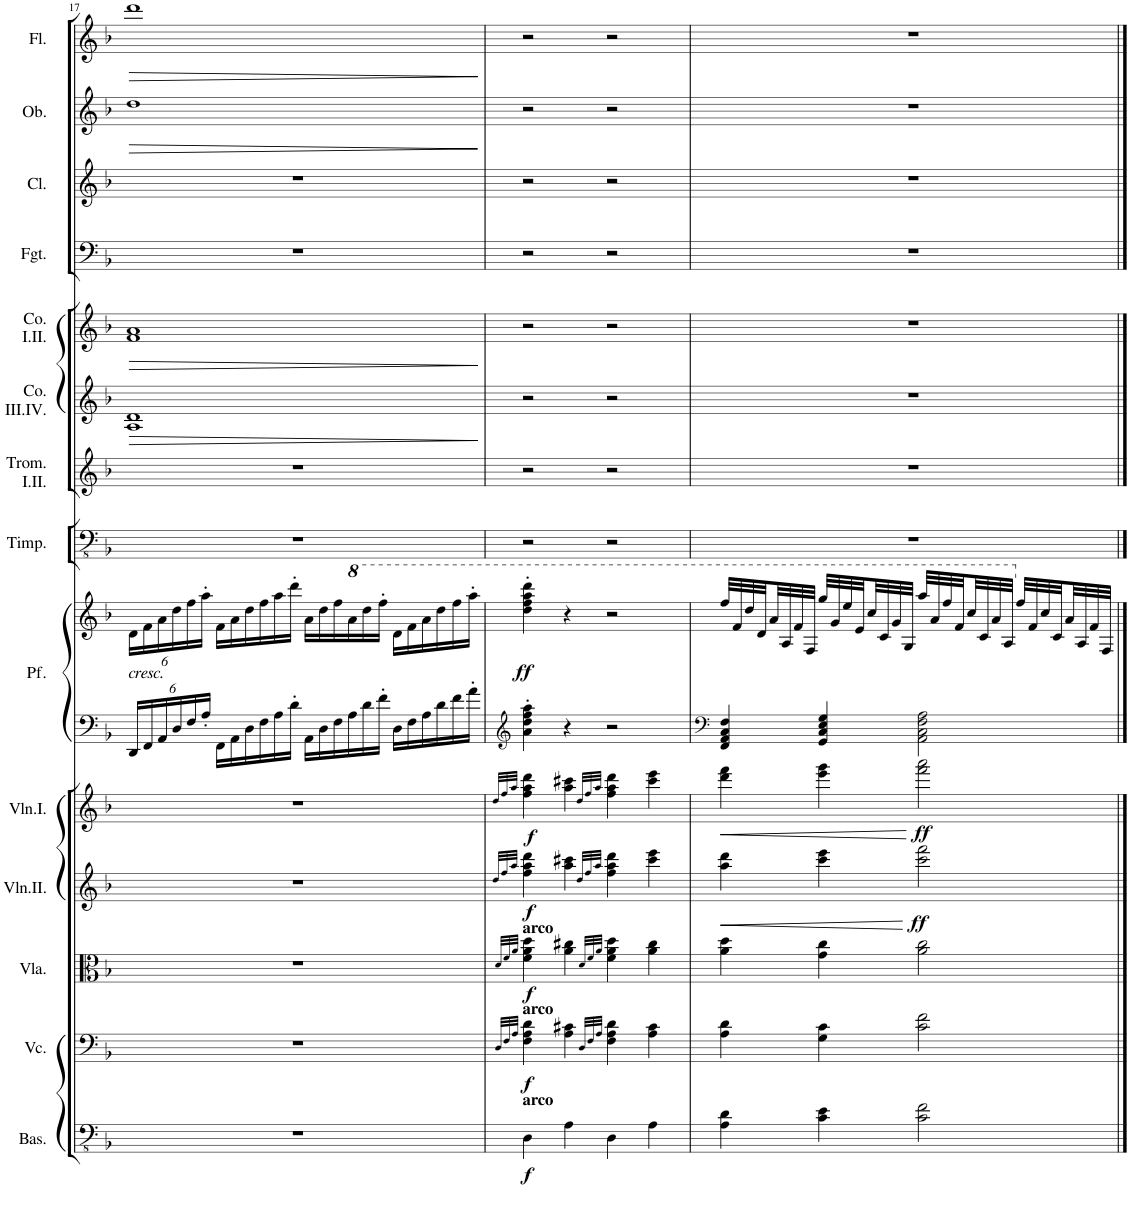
**kern	**dynam	**kern	**dynam	**kern	**dynam	**kern	**dynam	**kern	**dynam	**kern	**kern	**dynam	**kern	**kern	**kern	**dynam	**kern	**dynam	**kern	**kern	**kern	**dynam	**kern	**dynam
*part14	*part14	*part13	*part13	*part12	*part12	*part11	*part11	*part10	*part10	*part9	*part9	*part9	*part8	*part7	*part6	*part6	*part5	*part5	*part4	*part3	*part2	*part2	*part1	*part1
*staff15	*staff15	*staff14	*staff14	*staff13	*staff13	*staff12	*staff12	*staff11	*staff11	*staff10	*staff9	*staff9/10	*staff8	*staff7	*staff6	*staff6	*staff5	*staff5	*staff4	*staff3	*staff2	*staff2	*staff1	*staff1
*I"Basso.	*	*I"Violoncello.	*	*I"Viola.	*	*I"Violino II.	*	*I"Violino I.	*	*I"Pianoforte.	*	*	*I"Timpani. in A - C - D - E.	*I"Trombe I, II. in Bb.	*I"Corni III, IV. in F.	*	*I"Corni I, II. in F.	*	*I"Fagotti I, II.	*I"Clarinetti I, II. in Bb.	*I"Oboi I, II.	*	*I"Flauti I, II.	*
*I'Bas.	*	*I'Vc.	*	*I'Vla.	*	*I'Vln.II.	*	*I'Vln.I.	*	*I'Pf.	*	*	*I'Timp.	*I'Trom. I.II.	*I'Co. III.IV.	*	*I'Co. I.II.	*	*I'Fgt.	*I'Cl.	*I'Ob.	*	*I'Fl.	*
!!LO:PB:g=z
*clefFv4	*	*clefF4	*	*clefC3	*	*clefG2	*	*clefG2	*	*clefF4	*clefG2	*	*clefFv4	*clefG2	*clefG2	*	*clefG2	*	*clefF4	*clefG2	*clefG2	*	*clefG2	*
*	*	*	*	*	*	*	*	*	*	*	*	*	*	*	*ITrd4c7	*	*ITrd4c7	*	*	*	*	*	*	*
*k[b-]	*	*k[b-]	*	*k[b-]	*	*k[b-]	*	*k[b-]	*	*k[b-]	*k[b-]	*	*k[b-]	*k[b-]	*k[b-]	*	*k[b-]	*	*k[b-]	*k[b-]	*k[b-]	*	*k[b-]	*
*M4/4	*	*M4/4	*	*M4/4	*	*M4/4	*	*M4/4	*	*M4/4	*M4/4	*	*M4/4	*M4/4	*M4/4	*	*M4/4	*	*M4/4	*M4/4	*M4/4	*	*M4/4	*
*met(c)	*	*met(c)	*	*met(c)	*	*met(c)	*	*met(c)	*	*met(c)	*met(c)	*	*met(c)	*met(c)	*met(c)	*	*met(c)	*	*met(c)	*met(c)	*met(c)	*	*met(c)	*
*	*	*	*	*	*	*	*	*	*	*Xbrackettup	*Xbrackettup	*	*	*	*	*	*	*	*	*	*	*	*	*
=17	=17	=17	=17	=17	=17	=17	=17	=17	=17	=17	=17	=17	=17	=17	=17	=17	=17	=17	=17	=17	=17	=17	=17	=17
!	!	!	!	!	!	!	!	!	!	!	!LO:TX:b:i:t=cresc.	!	!	!	!	!	!	!	!	!	!	!	!	!
!	!	!	!	!	!	!	!	!	!	!	!	!	!	!	!	!LO:HP:b	!	!LO:HP:b	!	!	!	!LO:HP:b	!	!LO:HP:b
1r	.	1r	.	1r	.	1r	.	1r	.	24DD/LL	24d\LL	.	1r	1r	1A 1d	>	1f 1a	>	1r	1r	1dd	>	1ddd	>
.	.	.	.	.	.	.	.	.	.	24FF/	24f\	.	.	.	.	.	.	.	.	.	.	.	.	.
.	.	.	.	.	.	.	.	.	.	24AA/	24a\	.	.	.	.	.	.	.	.	.	.	.	.	.
.	.	.	.	.	.	.	.	.	.	24D/	24dd\	.	.	.	.	.	.	.	.	.	.	.	.	.
.	.	.	.	.	.	.	.	.	.	24F/	24ff\	.	.	.	.	.	.	.	.	.	.	.	.	.
.	.	.	.	.	.	.	.	.	.	24A'/JJ	24aa'\JJ	.	.	.	.	.	.	.	.	.	.	.	.	.
.	.	.	.	.	.	.	.	.	.	24FF\LL	24f\LL	.	.	.	.	.	.	.	.	.	.	.	.	.
.	.	.	.	.	.	.	.	.	.	24AA\	24a\	.	.	.	.	.	.	.	.	.	.	.	.	.
.	.	.	.	.	.	.	.	.	.	24D\	24dd\	.	.	.	.	.	.	.	.	.	.	.	.	.
.	.	.	.	.	.	.	.	.	.	24F\	24ff\	.	.	.	.	.	.	.	.	.	.	.	.	.
.	.	.	.	.	.	.	.	.	.	24A\	24aa\	.	.	.	.	.	.	.	.	.	.	.	.	.
.	.	.	.	.	.	.	.	.	.	24d'\JJ	24ddd'\JJ	.	.	.	.	.	.	.	.	.	.	.	.	.
.	.	.	.	.	.	.	.	.	.	24AA\LL	24a\LL	.	.	.	.	.	.	.	.	.	.	.	.	.
.	.	.	.	.	.	.	.	.	.	24D\	24dd\	.	.	.	.	.	.	.	.	.	.	.	.	.
.	.	.	.	.	.	.	.	.	.	24F\	24ff\	.	.	.	.	.	.	.	.	.	.	.	.	.
*	*	*	*	*	*	*	*	*	*	*	*8va	*	*	*	*	*	*	*	*	*	*	*	*	*
.	.	.	.	.	.	.	.	.	.	24A\	24aa\	.	.	.	.	.	.	.	.	.	.	.	.	.
.	.	.	.	.	.	.	.	.	.	24d\	24ddd\	.	.	.	.	.	.	.	.	.	.	.	.	.
.	.	.	.	.	.	.	.	.	.	24f'\JJ	24fff'\JJ	.	.	.	.	.	.	.	.	.	.	.	.	.
.	.	.	.	.	.	.	.	.	.	24D\LL	24dd\LL	.	.	.	.	.	.	.	.	.	.	.	.	.
.	.	.	.	.	.	.	.	.	.	24F\	24ff\	.	.	.	.	.	.	.	.	.	.	.	.	.
.	.	.	.	.	.	.	.	.	.	24A\	24aa\	.	.	.	.	.	.	.	.	.	.	.	.	.
.	.	.	.	.	.	.	.	.	.	24d\	24ddd\	.	.	.	.	.	.	.	.	.	.	.	.	.
.	.	.	.	.	.	.	.	.	.	24f\	24fff\	.	.	.	.	.	.	.	.	.	.	.	.	.
.	.	.	.	.	.	.	.	.	.	24a'\JJ	24aaa'\JJ	.	.	.	.	.	.	.	.	.	.	.	.	.
.	.	.	.	.	.	.	.	.	.	.	.	.	.	.	.	]	.	]	.	.	.	]	.	]
=18	=18	=18	=18	=18	=18	=18	=18	=18	=18	=18	=18	=18	=18	=18	=18	=18	=18	=18	=18	=18	=18	=18	=18	=18
.	.	32qD/LLL	.	32qd/LLL	.	32qdd/LLL	.	32qdd/LLL	.	.	.	.	.	.	.	.	.	.	.	.	.	.	.	.
.	.	32qF/	.	32qf/	.	32qff/	.	32qff/	.	.	.	.	.	.	.	.	.	.	.	.	.	.	.	.
.	.	32qA/JJJ	.	32qa/JJJ	.	32qaa/JJJ	.	32qaa/JJJ	.	.	.	.	.	.	.	.	.	.	.	.	.	.	.	.
*	*	*	*	*	*	*	*	*	*	*clefG2	*	*	*	*	*	*	*	*	*	*	*	*	*	*
!	!	!	!	!LO:TX:a:B:t=arco	!	!	!	!	!	!	!	!	!	!	!	!	!	!	!	!	!	!	!	!
!	!	!LO:TX:a:B:t=arco	!	!	!	!	!	!	!	!	!	!	!	!	!	!	!	!	!	!	!	!	!	!
!LO:TX:a:B:t=arco	!	!	!	!	!	!	!	!	!	!	!	!	!	!	!	!	!	!	!	!	!	!	!	!
!	!LO:DY:b	!	!LO:DY:b	!	!LO:DY:b	!	!LO:DY:b	!	!LO:DY:b	!	!	!LO:DY:b	!	!	!	!	!	!	!	!	!	!	!	!
4DD\	f	4F\ 4A\ 4d\	f	4f\ 4a\ 4dd\	f	4ff\ 4aa\ 4ddd\	f	4ff\ 4aa\ 4ddd\	f	4a\' 4dd\' 4ff\' 4aa\'	4ddd\' 4fff\' 4aaa\' 4dddd\'	ff	2r	2r	2r	.	2r	.	2r	2r	2r	.	2r	.
4AA\	.	4A\ 4c#X\	.	4a\ 4cc#X\	.	4aa\ 4ccc#X\	.	4aa\ 4ccc#X\	.	4r	4r	.	.	.	.	.	.	.	.	.	.	.	.	.
.	.	32qD/LLL	.	32qd/LLL	.	32qdd/LLL	.	32qdd/LLL	.	.	.	.	.	.	.	.	.	.	.	.	.	.	.	.
.	.	32qF/	.	32qf/	.	32qff/	.	32qff/	.	.	.	.	.	.	.	.	.	.	.	.	.	.	.	.
.	.	32qA/JJJ	.	32qa/JJJ	.	32qaa/JJJ	.	32qaa/JJJ	.	.	.	.	.	.	.	.	.	.	.	.	.	.	.	.
4DD\	.	4F\ 4A\ 4d\	.	4f\ 4a\ 4dd\	.	4ff\ 4aa\ 4ddd\	.	4ff\ 4aa\ 4ddd\	.	2r	2r	.	2r	2r	2r	.	2r	.	2r	2r	2r	.	2r	.
4AA\	.	4A\ 4c#\	.	4a\ 4cc#\	.	4ccc#\ 4eee\	.	4ccc#\ 4eee\	.	.	.	.	.	.	.	.	.	.	.	.	.	.	.	.
=19	=19	=19	=19	=19	=19	=19	=19	=19	=19	=19	=19	=19	=19	=19	=19	=19	=19	=19	=19	=19	=19	=19	=19	=19
*	*	*	*	*	*	*	*	*	*	*clefF4	*	*	*	*	*	*	*	*	*	*	*	*	*	*
!	!	!	!	!	!	!	!LO:HP:b	!	!LO:HP:b	!	!	!	!	!	!	!	!	!	!	!	!	!	!	!
4AA\ 4D\	.	4A\ 4d\	.	4a\ 4dd\	.	4aa\ 4ddd\	<	4ddd\ 4fff\	<	4FF/ 4AA/ 4C/ 4F/	32fff/LLL	.	1r	1r	1r	.	1r	.	1r	1r	1r	.	1r	.
.	.	.	.	.	.	.	.	.	.	.	32ff/	.	.	.	.	.	.	.	.	.	.	.	.	.
.	.	.	.	.	.	.	.	.	.	.	32ddd/	.	.	.	.	.	.	.	.	.	.	.	.	.
.	.	.	.	.	.	.	.	.	.	.	32dd/	.	.	.	.	.	.	.	.	.	.	.	.	.
.	.	.	.	.	.	.	.	.	.	.	32aa/	.	.	.	.	.	.	.	.	.	.	.	.	.
.	.	.	.	.	.	.	.	.	.	.	32a/	.	.	.	.	.	.	.	.	.	.	.	.	.
.	.	.	.	.	.	.	.	.	.	.	32ff/	.	.	.	.	.	.	.	.	.	.	.	.	.
.	.	.	.	.	.	.	.	.	.	.	32f/JJJ	.	.	.	.	.	.	.	.	.	.	.	.	.
4C\ 4E\	.	4G\ 4c\	.	4g\ 4cc\	.	4ccc\ 4eee\	.	4eee\ 4ggg\	.	4GG/ 4C/ 4E/ 4G/	32ggg/LLL	.	.	.	.	.	.	.	.	.	.	.	.	.
.	.	.	.	.	.	.	.	.	.	.	32gg/	.	.	.	.	.	.	.	.	.	.	.	.	.
.	.	.	.	.	.	.	.	.	.	.	32eee/	.	.	.	.	.	.	.	.	.	.	.	.	.
.	.	.	.	.	.	.	.	.	.	.	32ee/	.	.	.	.	.	.	.	.	.	.	.	.	.
.	.	.	.	.	.	.	.	.	.	.	32ccc/	.	.	.	.	.	.	.	.	.	.	.	.	.
.	.	.	.	.	.	.	.	.	.	.	32cc/	.	.	.	.	.	.	.	.	.	.	.	.	.
.	.	.	.	.	.	.	.	.	.	.	32gg/	.	.	.	.	.	.	.	.	.	.	.	.	.
.	.	.	.	.	.	.	.	.	.	.	32g/JJJ	.	.	.	.	.	.	.	.	.	.	.	.	.
!	!	!	!	!	!	!	!LO:DY:n=1:b	!	!LO:DY:n=1:b	!	!	!	!	!	!	!	!	!	!	!	!	!	!	!
2C\ 2F\	.	2c\ 2f\	.	2a\ 2cc\	.	2ccc\ 2fff\	[ ff	2fff\ 2aaa\	[ ff	2AA\ 2C\ 2F\ 2A\	32aaa/LLL	.	.	.	.	.	.	.	.	.	.	.	.	.
.	.	.	.	.	.	.	.	.	.	.	32aa/	.	.	.	.	.	.	.	.	.	.	.	.	.
.	.	.	.	.	.	.	.	.	.	.	32fff/	.	.	.	.	.	.	.	.	.	.	.	.	.
.	.	.	.	.	.	.	.	.	.	.	32ff/	.	.	.	.	.	.	.	.	.	.	.	.	.
.	.	.	.	.	.	.	.	.	.	.	32ccc/	.	.	.	.	.	.	.	.	.	.	.	.	.
.	.	.	.	.	.	.	.	.	.	.	32cc/	.	.	.	.	.	.	.	.	.	.	.	.	.
.	.	.	.	.	.	.	.	.	.	.	32aa/	.	.	.	.	.	.	.	.	.	.	.	.	.
.	.	.	.	.	.	.	.	.	.	.	32a/JJJ	.	.	.	.	.	.	.	.	.	.	.	.	.
*	*	*	*	*	*	*	*	*	*	*	*X8va	*	*	*	*	*	*	*	*	*	*	*	*	*
.	.	.	.	.	.	.	.	.	.	.	32ff/LLL	.	.	.	.	.	.	.	.	.	.	.	.	.
.	.	.	.	.	.	.	.	.	.	.	32f/	.	.	.	.	.	.	.	.	.	.	.	.	.
.	.	.	.	.	.	.	.	.	.	.	32cc/	.	.	.	.	.	.	.	.	.	.	.	.	.
.	.	.	.	.	.	.	.	.	.	.	32c/	.	.	.	.	.	.	.	.	.	.	.	.	.
.	.	.	.	.	.	.	.	.	.	.	32a/	.	.	.	.	.	.	.	.	.	.	.	.	.
.	.	.	.	.	.	.	.	.	.	.	32A/	.	.	.	.	.	.	.	.	.	.	.	.	.
.	.	.	.	.	.	.	.	.	.	.	32f/	.	.	.	.	.	.	.	.	.	.	.	.	.
.	.	.	.	.	.	.	.	.	.	.	32F/JJJ	.	.	.	.	.	.	.	.	.	.	.	.	.
==	==	==	==	==	==	==	==	==	==	==	==	==	==	==	==	==	==	==	==	==	==	==	==	==
*-	*-	*-	*-	*-	*-	*-	*-	*-	*-	*-	*-	*-	*-	*-	*-	*-	*-	*-	*-	*-	*-	*-	*-	*-
